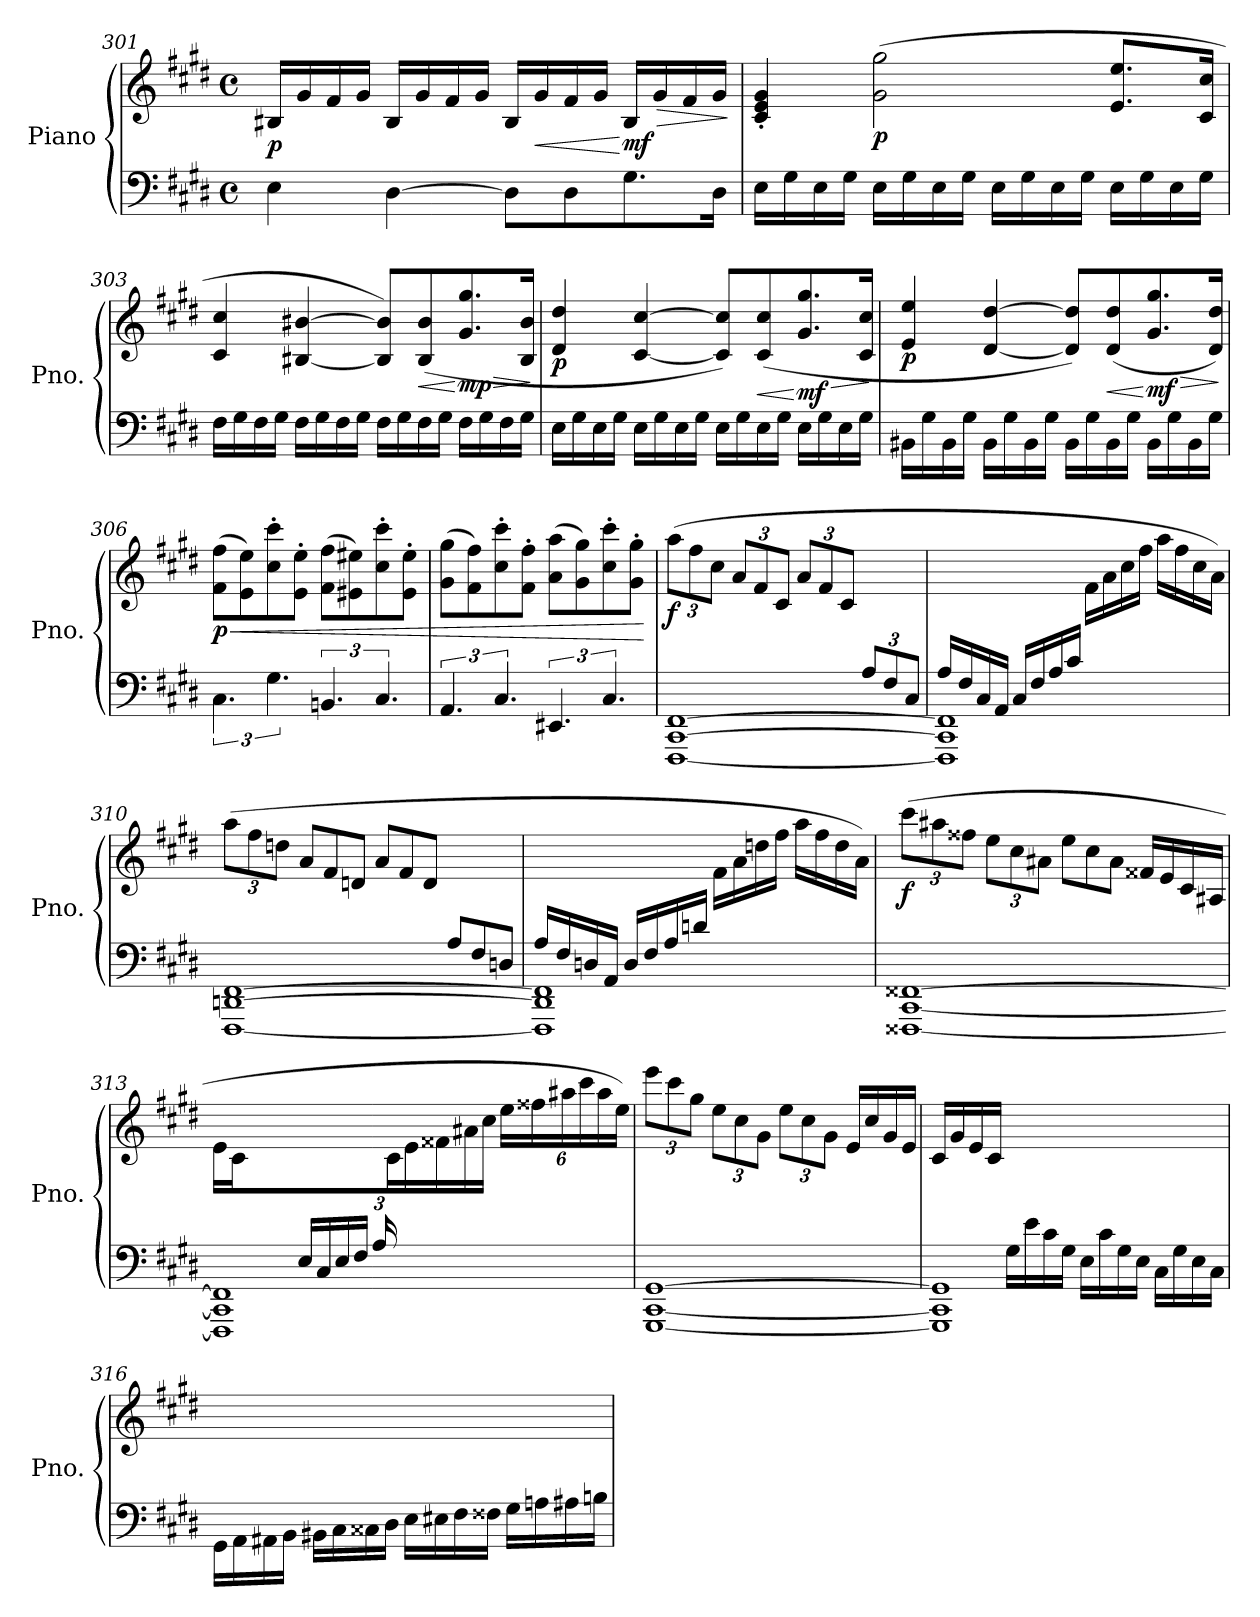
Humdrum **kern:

**kern	**kern	**dynam
*part1	*part1	*part1
*staff2	*staff1	*staff1/2
*I"Piano	*	*
*I'Pno.	*	*
!!LO:LB:g=z
*clefF4	*clefG2	*
*k[f#c#g#d#]	*k[f#c#g#d#]	*
*M4/4	*M4/4	*
*met(c)	*met(c)	*
=301	=301	=301
!	!	!LO:DY:b
4E\	16B#X/LL	p
.	16g#/	.
.	16f#/	.
.	16g#/JJ	.
[4D#\	16B#/LL	.
.	16g#/	.
.	16f#/	.
.	16g#/JJ	.
8D#\L]	16B#/LL	.
!	!	!LO:HP:b
.	16g#/	<
8D#\	16f#/	.
.	16g#/JJ	.
!	!	!LO:HP:n=1:b
!	!	!LO:DY:n=1:b
8.G#\	16B#/LL	[ > mf
.	16g#/	.
.	16f#/	.
16D#\Jk	16g#/JJ	.
.	.	]
=302	=302	=302
16E\LL	4c#/' 4e/' 4g#/'	.
16G#\	.	.
16E\	.	.
16G#\JJ	.	.
!	!	!LO:DY:b
16E\LL	(2g#\ 2gg#\	p
16G#\	.	.
16E\	.	.
16G#\JJ	.	.
16E\LL	.	.
16G#\	.	.
16E\	.	.
16G#\JJ	.	.
16E\LL	8.e/ 8.ee/L	.
16G#\	.	.
16E\	.	.
16G#\JJ	16c#/ 16cc#/Jk	.
=303	=303	=303
16F#\LL	4c#/ 4cc#/	.
16G#\	.	.
16F#\	.	.
16G#\JJ	.	.
16F#\LL	[4B#X/ [4b#X/	.
16G#\	.	.
16F#\	.	.
16G#\JJ	.	.
16F#\LL	8B#/] 8b#/]L)	.
16G#\	.	.
!	!	!LO:HP:b
16F#\	(8B#/ 8b#/	<
16G#\JJ	.	.
!	!	!LO:HP:n=1:b
!	!	!LO:DY:n=1:b
16F#\LL	8.g#/ 8.gg#/	[ > mp
16G#\	.	.
16F#\	.	.
16G#\JJ	16B#/ 16b#/Jk	.
.	.	]
!!LO:LB:g=z
=304	=304	=304
!	!	!LO:DY:b
16E\LL	4d#/ 4dd#/	p
16G#\	.	.
16E\	.	.
16G#\JJ	.	.
16E\LL	[4c#/ [4cc#/	.
16G#\	.	.
16E\	.	.
16G#\JJ	.	.
16E\LL	8c#/] 8cc#/]L)	.
16G#\	.	.
!	!	!LO:HP:b
16E\	(8c#/ 8cc#/	<
16G#\JJ	.	.
!	!	!LO:HP:n=1:b
!	!	!LO:DY:n=1:b
16E\LL	8.g#/ 8.gg#/	[ > mf
16G#\	.	.
16E\	.	.
16G#\JJ	16c#/ 16cc#/Jk	.
.	.	]
=305	=305	=305
!	!	!LO:DY:b
16BB#X\LL	4e/ 4ee/	p
16G#\	.	.
16BB#\	.	.
16G#\JJ	.	.
16BB#\LL	[4d#/ [4dd#/	.
16G#\	.	.
16BB#\	.	.
16G#\JJ	.	.
16BB#\LL	8d#/] 8dd#/]L)	.
16G#\	.	.
!	!	!LO:HP:b
16BB#\	(8d#/ 8dd#/	<
16G#\JJ	.	.
!	!	!LO:HP:n=1:b
!	!	!LO:DY:n=1:b
16BB#\LL	8.g#/ 8.gg#/	[ > mf
16G#\	.	.
16BB#\	.	.
16G#\JJ	16d#/ 16dd#/Jk)	.
.	.	]
=306	=306	=306
!	!	!LO:HP:b
!	!	!LO:DY:n=1:b
6.C#\	(8f#\ 8ff#\L	< p
.	8e\ 8ee\)	.
6.G#\	8cc#\' 8ccc#\'	.
.	8e\' 8ee\'J	.
6.BBn/	(8f#\ 8ff#\L	.
.	8e#X\ 8ee#X\)	.
6.C#/	8cc#\' 8ccc#\'	.
.	8e#\' 8ee#\'J	.
=307	=307	=307
6.AA/	(8g#\ 8gg#\L	.
.	8f#\ 8ff#\)	.
6.C#/	8cc#\' 8ccc#\'	.
.	8f#\' 8ff#\'J	.
6.EE#X/	(8a\ 8aa\L	.
.	8g#\ 8gg#\)	.
6.C#/	8cc#\' 8ccc#\'	.
.	8g#\' 8gg#\'J	.
.	.	[
!!LO:LB:g=z
=308	=308	=308
*^	*	*
*	*	*Xbrackettup	*
!	!	!	!LO:DY:b
2.ryy	[1FFF# [1CC# [1FF#	(12aa\L	f
.	.	12ff#\	.
.	.	12cc#\J	.
.	.	12a/L	.
.	.	12f#/	.
.	.	12c#/J	.
.	.	12a/L	.
.	.	12f#/	.
.	.	12c#/J	.
*Xbrackettup	*	*	*
12A/L	.	4ryy	.
12F#/	.	.	.
12C#/J	.	.	.
=309	=309	=309	=309
16A/LL	1FFF#] 1CC#] 1FF#]	2ryy	.
16F#/	.	.	.
16C#/	.	.	.
16AA/JJ	.	.	.
16C#/LL	.	.	.
16F#/	.	.	.
16A/	.	.	.
16c#/JJ	.	.	.
2ryy	.	16f#\LL	.
.	.	16a\	.
.	.	16cc#\	.
.	.	16ff#\JJ	.
.	.	16aa\LL	.
.	.	16ff#\	.
.	.	16cc#\	.
.	.	16a\JJ)	.
=310	=310	=310	=310
2.ryy	[1FFF# [1DDn [1FF#	(12aa\L	.
.	.	12ff#\	.
.	.	12ddn\J	.
*	*	*Xtuplet	*
.	.	12a/L	.
.	.	12f#/	.
.	.	12dn/J	.
.	.	12a/L	.
.	.	12f#/	.
.	.	12d/J	.
*Xtuplet	*	*	*
12A/L	.	4ryy	.
12F#/	.	.	.
12Dn/J	.	.	.
!!LO:LB:g=z
=311	=311	=311	=311
16A/LL	1FFF#] 1DDn] 1FF#]	2ryy	.
16F#/	.	.	.
16Dn/	.	.	.
16AA/JJ	.	.	.
16D/LL	.	.	.
16F#/	.	.	.
16A/	.	.	.
16dn/JJ	.	.	.
2ryy	.	16f#\LL	.
.	.	16a\	.
.	.	16ddn\	.
.	.	16ff#\JJ	.
.	.	16aa\LL	.
.	.	16ff#\	.
.	.	16dd\	.
.	.	16a\JJ)	.
*v	*v	*	*
=312	=312	=312
*	*tuplet	*
!	!	!LO:DY:b
[1FFF##X [1CC# [1FF##X	(12ccc#\L	f
.	12aa#X\	.
.	12ff##X\J	.
.	12ee\L	.
.	12cc#\	.
.	12a#X\J	.
*	*Xtuplet	*
.	12ee\L	.
.	12cc#\	.
.	12a#\J	.
.	16f##X/LL	.
.	16e/	.
.	16c#/	.
.	16A#X/JJ	.
=313	=313	=313
*^	*	*
8ryy	1FFF##] 1CC#] 1FF##]	16e/LL	.
.	.	16c#/	.
16A#X/	.	12%5ryy	.
16F##X/JJ	.	.	.
16E/LL	.	.	.
16C#/	.	.	.
16E/	.	.	.
16F##/JJ	.	.	.
*tuplet	*	*	*
24A#/LL	.	.	.
24%11ryy	.	24c#\	.
.	.	24e\	.
.	.	24f##X\	.
.	.	24a#X\	.
.	.	24cc#\JJ	.
*	*	*tuplet	*
.	.	24ee\LL	.
.	.	24ff##X\	.
.	.	24aa#X\	.
.	.	24ccc#\	.
.	.	24aa#\	.
.	.	24ee\JJ)	.
*v	*v	*	*
!!LO:PB:g=z
=314	=314	=314
[1GGG# [1CC# [1GG#	(12eee\L	.
.	12ccc#\	.
.	12gg#\J	.
.	12ee\L	.
.	12cc#\	.
.	12g#\J	.
.	12ee\L	.
.	12cc#\	.
.	12g#\J	.
.	16e/LL	.
.	16cc#/	.
.	16g#/	.
.	16e/JJ	.
=315	=315	=315
*^	*	*
4ryy	1GGG#] 1CC#] 1GG#]	16c#/LL	.
.	.	16g#/	.
.	.	16e/	.
.	.	16c#/JJ	.
16G#\LL	.	2.ryy	.
16e\	.	.	.
16c#\	.	.	.
16G#\JJ	.	.	.
16E\LL	.	.	.
16c#\	.	.	.
16G#\	.	.	.
16E\JJ	.	.	.
16C#\LL	.	.	.
16G#\	.	.	.
16E\	.	.	.
16C#\JJ	.	.	.
=316	=316	=316	=316
16GG#\LL)	1ryy	1ryy	.
16AA\	.	.	.
16AA#X\	.	.	.
16BB\JJ	.	.	.
16BB#X\LL	.	.	.
16C#\	.	.	.
16C##X\	.	.	.
16D#\JJ	.	.	.
16E\LL	.	.	.
16E#X\	.	.	.
16F#\	.	.	.
16F##X\JJ	.	.	.
16G#\LL	.	.	.
16An\	.	.	.
16A#X\	.	.	.
16Bn\JJ	.	.	.
*v	*v	*	*
=	=	=
*-	*-	*-
